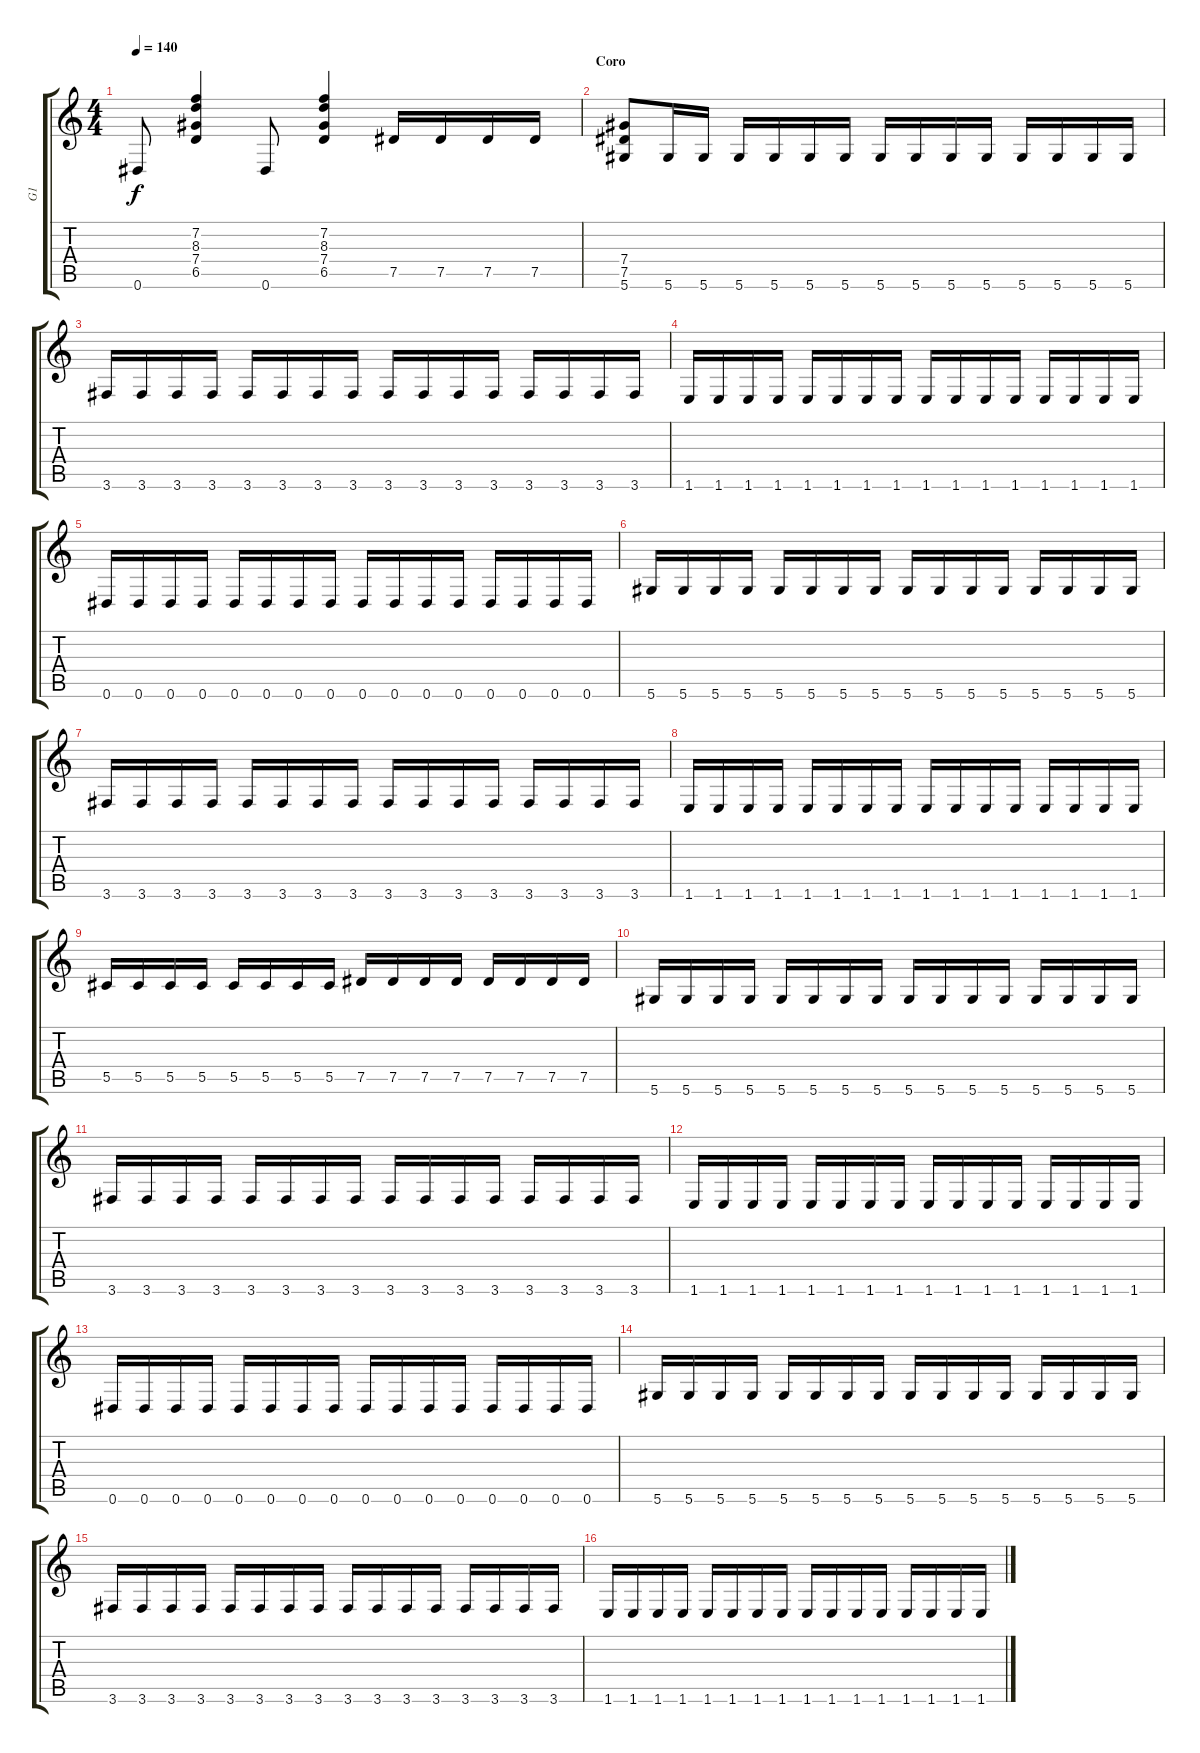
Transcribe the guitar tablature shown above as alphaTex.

\track ("G1" "G1") {instrument distortionguitar}
\staff {score tabs}
\tuning (Eb4 Bb3 Gb3 Db3 Ab2 Eb2) {hide}
\ts (4 4)
\tempo 140
\clef g2
\ks c
0.6.8{dy f} (7.2 8.3 7.4 6.5).4 0.6.8 (7.2 8.3 7.4 6.5).4 7.5.16 7.5.16 7.5.16 7.5.16 |
\section ("" "Coro")
(7.4 7.5 5.6).8 5.6.16 5.6.16 5.6.16 5.6.16 5.6.16 5.6.16 5.6.16 5.6.16 5.6.16 5.6.16 5.6.16 5.6.16 5.6.16 5.6.16 |
3.6.16 3.6.16 3.6.16 3.6.16 3.6.16 3.6.16 3.6.16 3.6.16 3.6.16 3.6.16 3.6.16 3.6.16 3.6.16 3.6.16 3.6.16 3.6.16 |
1.6.16 1.6.16 1.6.16 1.6.16 1.6.16 1.6.16 1.6.16 1.6.16 1.6.16 1.6.16 1.6.16 1.6.16 1.6.16 1.6.16 1.6.16 1.6.16 |
0.6.16 0.6.16 0.6.16 0.6.16 0.6.16 0.6.16 0.6.16 0.6.16 0.6.16 0.6.16 0.6.16 0.6.16 0.6.16 0.6.16 0.6.16 0.6.16 |
5.6.16 5.6.16 5.6.16 5.6.16 5.6.16 5.6.16 5.6.16 5.6.16 5.6.16 5.6.16 5.6.16 5.6.16 5.6.16 5.6.16 5.6.16 5.6.16 |
3.6.16 3.6.16 3.6.16 3.6.16 3.6.16 3.6.16 3.6.16 3.6.16 3.6.16 3.6.16 3.6.16 3.6.16 3.6.16 3.6.16 3.6.16 3.6.16 |
1.6.16 1.6.16 1.6.16 1.6.16 1.6.16 1.6.16 1.6.16 1.6.16 1.6.16 1.6.16 1.6.16 1.6.16 1.6.16 1.6.16 1.6.16 1.6.16 |
5.5.16 5.5.16 5.5.16 5.5.16 5.5.16 5.5.16 5.5.16 5.5.16 7.5.16 7.5.16 7.5.16 7.5.16 7.5.16 7.5.16 7.5.16 7.5.16 |
5.6.16 5.6.16 5.6.16 5.6.16 5.6.16 5.6.16 5.6.16 5.6.16 5.6.16 5.6.16 5.6.16 5.6.16 5.6.16 5.6.16 5.6.16 5.6.16 |
3.6.16 3.6.16 3.6.16 3.6.16 3.6.16 3.6.16 3.6.16 3.6.16 3.6.16 3.6.16 3.6.16 3.6.16 3.6.16 3.6.16 3.6.16 3.6.16 |
1.6.16 1.6.16 1.6.16 1.6.16 1.6.16 1.6.16 1.6.16 1.6.16 1.6.16 1.6.16 1.6.16 1.6.16 1.6.16 1.6.16 1.6.16 1.6.16 |
0.6.16 0.6.16 0.6.16 0.6.16 0.6.16 0.6.16 0.6.16 0.6.16 0.6.16 0.6.16 0.6.16 0.6.16 0.6.16 0.6.16 0.6.16 0.6.16 |
5.6.16 5.6.16 5.6.16 5.6.16 5.6.16 5.6.16 5.6.16 5.6.16 5.6.16 5.6.16 5.6.16 5.6.16 5.6.16 5.6.16 5.6.16 5.6.16 |
3.6.16 3.6.16 3.6.16 3.6.16 3.6.16 3.6.16 3.6.16 3.6.16 3.6.16 3.6.16 3.6.16 3.6.16 3.6.16 3.6.16 3.6.16 3.6.16 |
1.6.16 1.6.16 1.6.16 1.6.16 1.6.16 1.6.16 1.6.16 1.6.16 1.6.16 1.6.16 1.6.16 1.6.16 1.6.16 1.6.16 1.6.16 1.6.16
